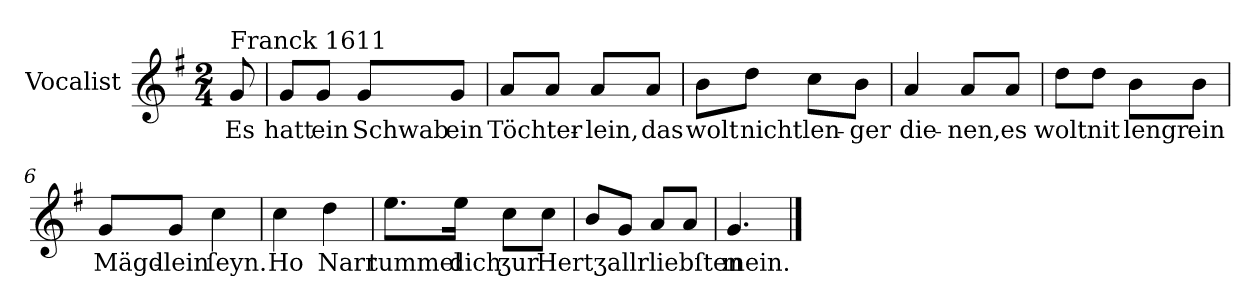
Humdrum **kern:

**kern	**text
*part1	*part1
*staff1	*staff1
*I"Vocalist	*
*k[f#]	*
*G:	*
*M2/4	*
=	=
!LO:TX:a:t=Franck 1611	!
8g	Es
=1	=1
8gL	hatt
8gJ	ein
8gL	Schwab
8gJ	ein
=2	=2
8aL	Töchter-
8aJ	.
8aL	-lein,
8aJ	das
=3	=3
8bL	wolt
8ddJ	nicht
8ccL	len-
8bJ	-ger
=4	=4
4a	die-
8aL	-nen,
8aJ	es
=5	=5
8ddL	wolt
8ddJ	nit
8bL	lengr
8bJ	ein
=6	=6
8gL	Mägd-
8gJ	lein
4cc	ſeyn.
=7	=7
4cc	Ho
4dd	Narr
=8	=8
8.eeL	tummel
16eeJk	dich
8ccL	ʒur
8ccJ	Hertʒallrliebſten
=9	=9
8bL	.
8gJ	.
8aL	.
8aJ	.
=10	=10
4.g	mein.
==	==
*-	*-
